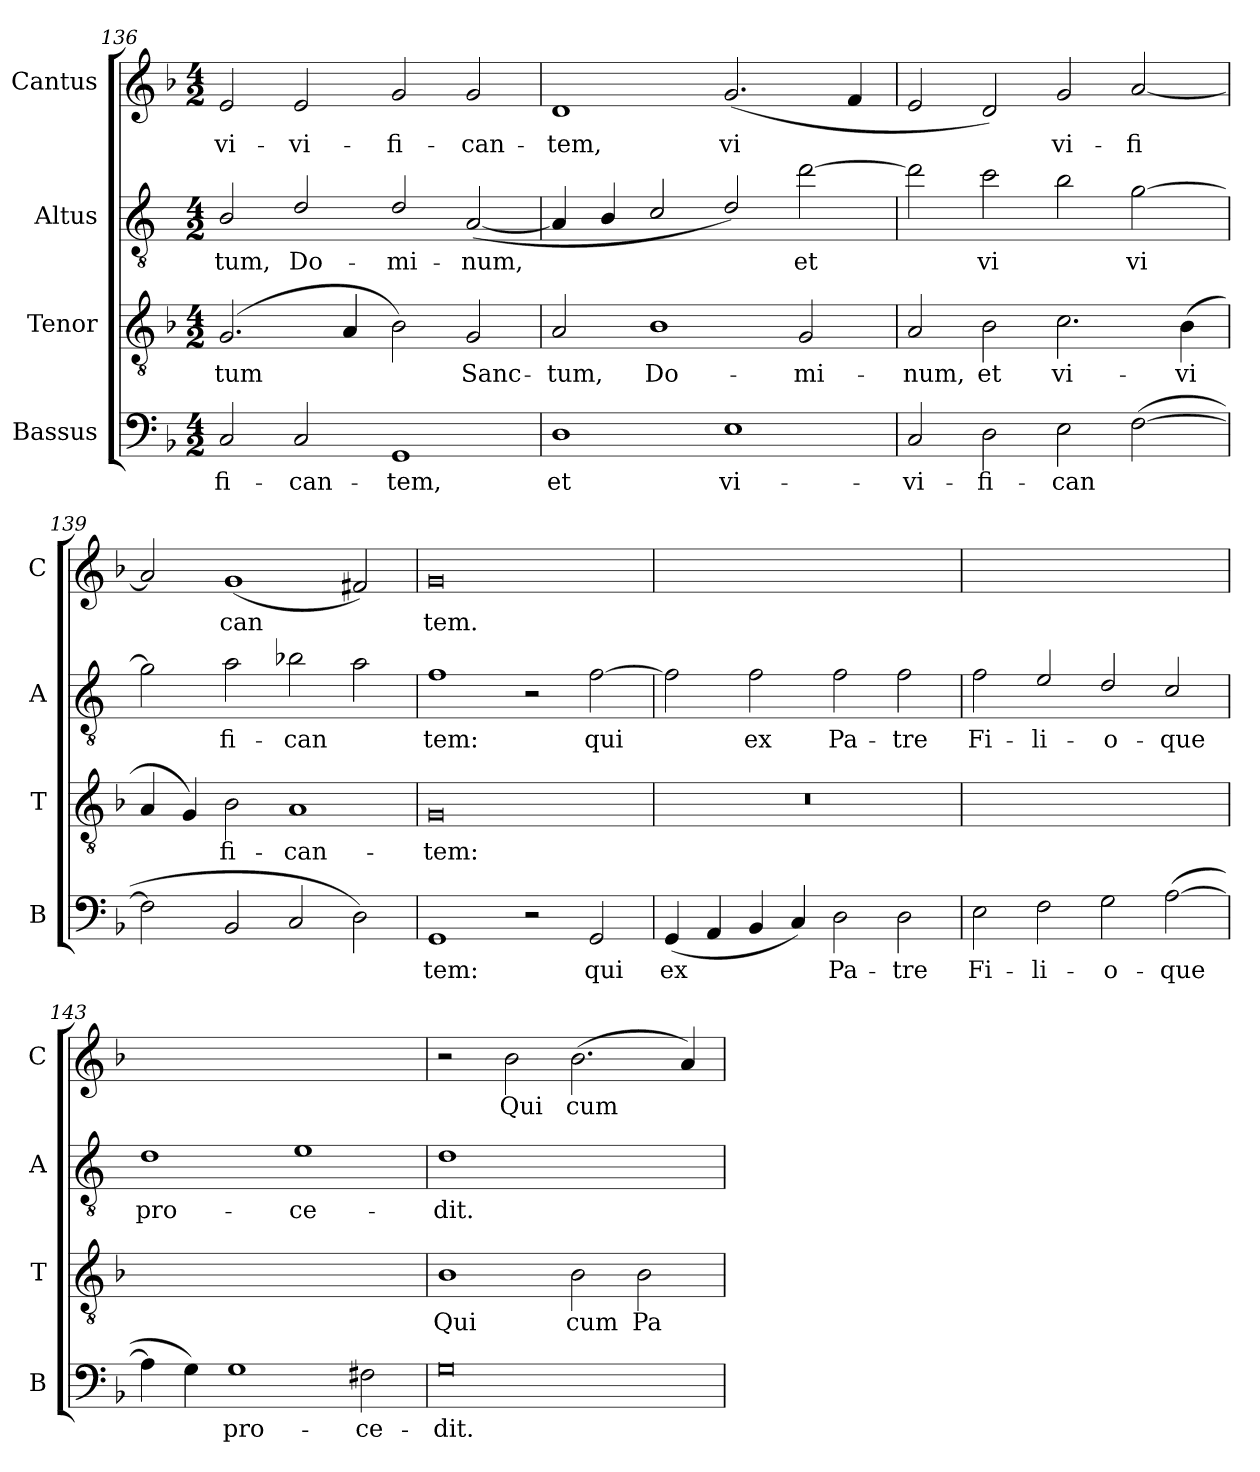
**kern	**text	**kern	**text	**kern	**text	**kern	**text
*part4	*part4	*part3	*part3	*part2	*part2	*part1	*part1
*staff4	*staff4	*staff3	*staff3	*staff2	*staff2	*staff1	*staff1
*I"Bassus	*	*I"Tenor	*	*I"Altus	*	*I"Cantus	*
*I'B	*	*I'T	*	*I'A	*	*I'C	*
!!LO:LB:g=z
*clefF4	*	*clefGv2	*	*clefGv2	*	*clefG2	*
*	*	*	*	*ITrd4c7	*	*	*
*k[b-]	*	*k[b-]	*	*k[b-]	*	*k[b-]	*
*M4/2	*	*M4/2	*	*M4/2	*	*M4/2	*
=136	=136	=136	=136	=136	=136	=136	=136
!	!LO:LY:b	!	!LO:LY:b	!	!LO:LY:b	!	!LO:LY:b
2C/	fi-	(2.G/	tum	2E/	tum,	2e/	vi-
!	!LO:LY:b	!	!	!	!LO:LY:b	!	!LO:LY:b
2C/	can-	.	.	2G/	Do-	2e/	vi-
.	.	4A/	.	.	.	.	.
!	!LO:LY:b	!	!	!	!LO:LY:b	!	!LO:LY:b
1GG	tem,	2B-\)	.	2G/	mi-	2g/	fi-
!	!	!	!LO:LY:b	!	!LO:LY:b	!	!LO:LY:b
.	.	2G/	Sanc-	([2D/	num,	2g/	can-
=137	=137	=137	=137	=137	=137	=137	=137
!	!LO:LY:b	!	!LO:LY:b	!	!	!	!LO:LY:b
1D	et	2A/	tum,	4D/]	.	1d	tem,
.	.	.	.	4E/	.	.	.
!	!	!	!LO:LY:b	!	!	!	!
.	.	1B-	Do-	2F/	.	.	.
!	!LO:LY:b	!	!	!	!	!	!LO:LY:b
1E	vi-	.	.	2G/)	.	(2.g/	vi
!	!	!	!LO:LY:b	!	!LO:LY:b	!	!
.	.	2G/	mi-	[2g\	et	.	.
.	.	.	.	.	.	4f/	.
=138	=138	=138	=138	=138	=138	=138	=138
!	!LO:LY:b	!	!LO:LY:b	!	!	!	!
2C/	vi-	2A/	num,	2g\]	.	2e/	.
!	!LO:LY:b	!	!LO:LY:b	!	!LO:LY:b	!	!
2D\	fi-	2B-\	et	2f\	vi	2d/)	.
!	!LO:LY:b	!	!LO:LY:b	!	!	!	!LO:LY:b
2E\	can	2.c\	vi-	2e\	.	2g/	vi-
!	!	!	!	!	!LO:LY:b	!	!LO:LY:b
([2F\	.	.	.	[2c\	vi	[2a/	fi
!	!	!	!LO:LY:b	!	!	!	!
.	.	(4B-\	vi	.	.	.	.
=139	=139	=139	=139	=139	=139	=139	=139
2F\]	.	4A/	.	2c\]	.	2a/]	.
.	.	4G/)	.	.	.	.	.
!	!	!	!LO:LY:b	!	!LO:LY:b	!	!LO:LY:b
2BB-/	.	2B-\	fi-	2d\	fi-	(1g	can
!	!	!	!LO:LY:b	!	!LO:LY:b	!	!
2C/	.	1A	can-	2e-X\	can	.	.
2D\)	.	.	.	2d\	.	2f#X/)	.
=140	=140	=140	=140	=140	=140	=140	=140
!	!LO:LY:b	!	!LO:LY:b	!	!LO:LY:b	!	!LO:LY:b
1GG	tem:	0G	tem:	1B-	tem:	0g	tem.
2r	.	.	.	2r	.	.	.
!	!LO:LY:b	!	!	!	!LO:LY:b	!	!
2GG/	qui	.	.	[2B-\	qui	.	.
!!LO:LB:g=z
=141	=141	=141	=141	=141	=141	=141	=141
!	!LO:LY:b	!	!	!	!	!	!
(4GG/	ex	0r	.	2B-\]	.	0ryy	.
4AA/	.	.	.	.	.	.	.
!	!	!	!	!	!LO:LY:b	!	!
4BB-/	.	.	.	2B-\	ex	.	.
4C/)	.	.	.	.	.	.	.
!	!LO:LY:b	!	!	!	!LO:LY:b	!	!
2D\	Pa-	.	.	2B-\	Pa-	.	.
!	!LO:LY:b	!	!	!	!LO:LY:b	!	!
2D\	tre	.	.	2B-\	tre	.	.
!!LO:PB:g=z
=142	=142	=142	=142	=142	=142	=142	=142
!	!LO:LY:b	!	!	!	!LO:LY:b	!	!
2E\	Fi-	0ryy	.	2B-\	Fi-	0ryy	.
!	!LO:LY:b	!	!	!	!LO:LY:b	!	!
2F\	li-	.	.	2A/	li-	.	.
!	!LO:LY:b	!	!	!	!LO:LY:b	!	!
2G\	o-	.	.	2G/	o-	.	.
!	!LO:LY:b	!	!	!	!LO:LY:b	!	!
([2A\	que	.	.	2F/	que	.	.
=143	=143	=143	=143	=143	=143	=143	=143
!	!	!	!	!	!LO:LY:b	!	!
4A\]	.	0ryy	.	1G	pro-	0ryy	.
4G\)	.	.	.	.	.	.	.
!	!LO:LY:b	!	!	!	!	!	!
1G	pro-	.	.	.	.	.	.
!	!	!	!	!	!LO:LY:b	!	!
.	.	.	.	1A	ce-	.	.
!	!LO:LY:b	!	!	!	!	!	!
2F#X\	ce-	.	.	.	.	.	.
=144	=144	=144	=144	=144	=144	=144	=144
!	!LO:LY:b	!	!LO:LY:b	!	!LO:LY:b	!	!
0G	dit.	1B-	Qui	1G	dit.	2r	.
!	!	!	!	!	!	!	!LO:LY:b
.	.	.	.	.	.	2b-\	Qui
!	!	!	!LO:LY:b	!	!	!	!LO:LY:b
.	.	2B-\	cum	2ryy	.	(2.b-\	cum
!	!	!	!LO:LY:b	!	!	!	!
.	.	2B-\	Pa-	2ryy	.	.	.
.	.	.	.	.	.	4a/)	.
=	=	=	=	=	=	=	=
*-	*-	*-	*-	*-	*-	*-	*-
